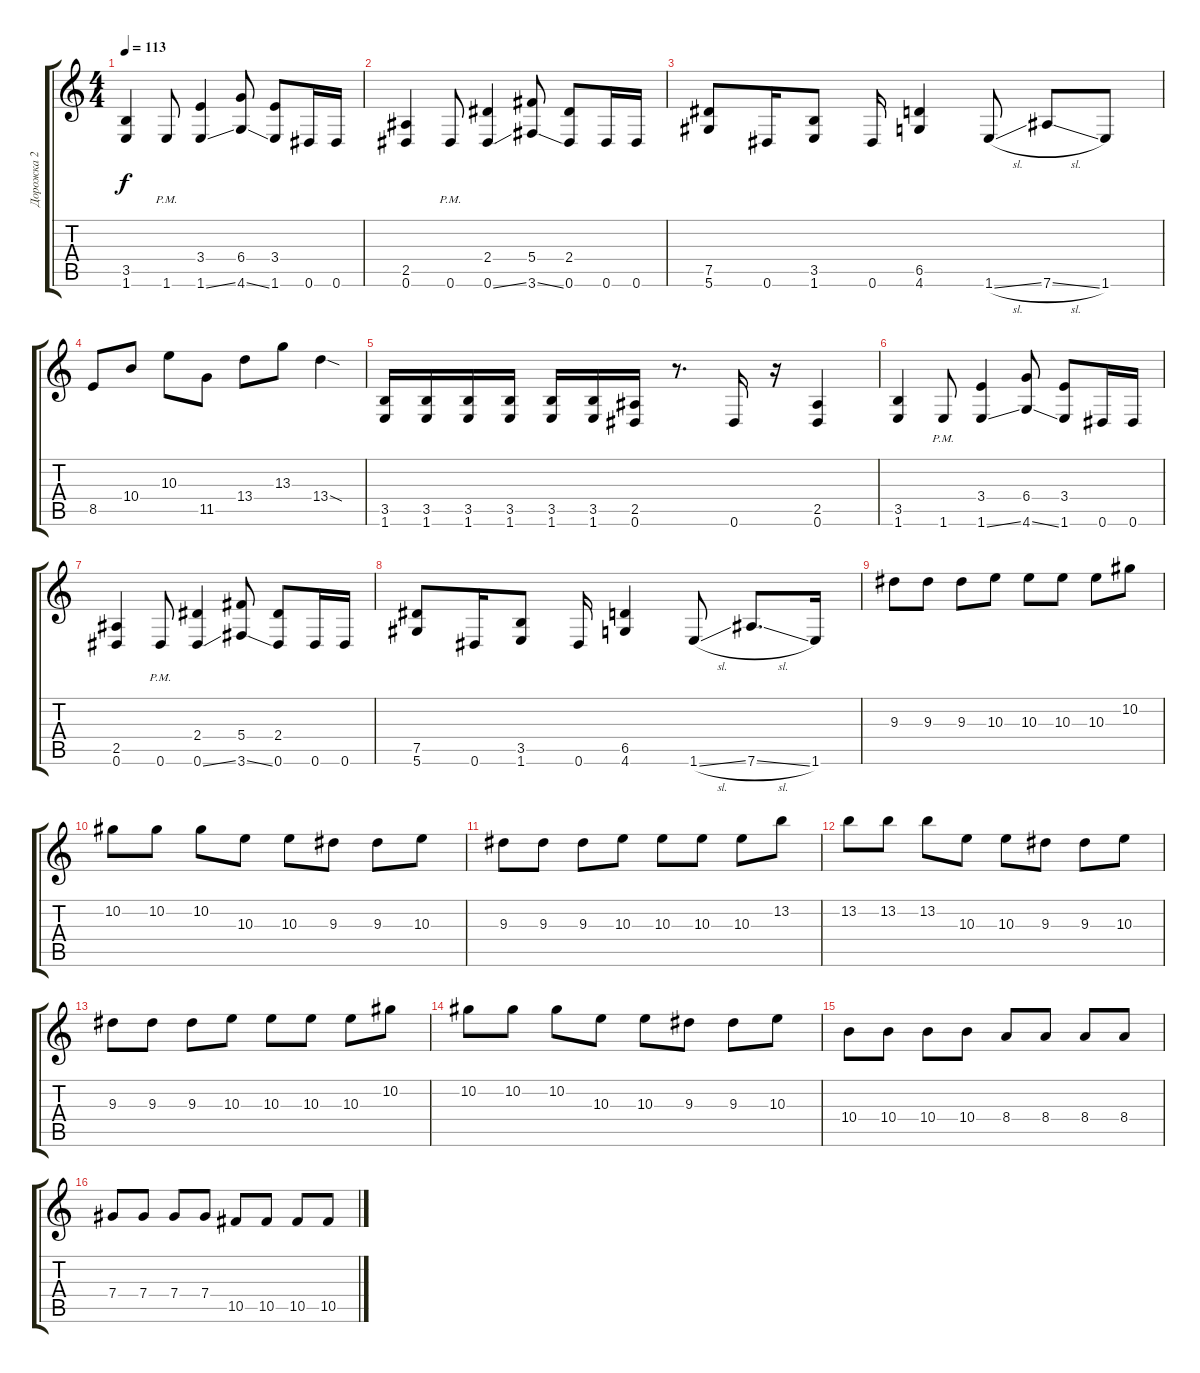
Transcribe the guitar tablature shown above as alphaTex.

\track ("Дорожка 2" "Дорожка 2") {instrument overdrivenguitar}
\staff {score tabs}
\tuning (Eb4 Bb3 Gb3 Db3 Ab2 Eb2) {hide}
\ts (4 4)
\tempo 113
\clef g2
\ks c
(3.5 1.6).4{dy f} 1.6{pm}.8 (3.4 1.6{ss}).4 (6.4 4.6{ss}).8 (3.4 1.6).8 0.6.16 0.6.16 |
(2.5 0.6).4 0.6{pm}.8 (2.4 0.6{ss}).4 (5.4 3.6{ss}).8 (2.4 0.6).8 0.6.16 0.6.16 |
(7.5 5.6).8 0.6.16 (3.5 1.6).8 0.6.16 (6.5 4.6).4 1.6{sl}.8 7.6{sl}.8 1.6.8 |
8.5.8 10.4.8 10.3.8 11.5.8 13.4.8 13.3.8 13.4{sod}.4 |
(3.5 1.6).16 (3.5 1.6).16 (3.5 1.6).16 (3.5 1.6).16 (3.5 1.6).16 (3.5 1.6).16 (2.5 0.6).16 r.8{d} 0.6.16 r.16 (2.5 0.6).4 |
(3.5 1.6).4 1.6{pm}.8 (3.4 1.6{ss}).4 (6.4 4.6{ss}).8 (3.4 1.6).8 0.6.16 0.6.16 |
(2.5 0.6).4 0.6{pm}.8 (2.4 0.6{ss}).4 (5.4 3.6{ss}).8 (2.4 0.6).8 0.6.16 0.6.16 |
(7.5 5.6).8 0.6.16 (3.5 1.6).8 0.6.16 (6.5 4.6).4 1.6{sl}.8 7.6{sl}.8{d} 1.6.16 |
9.3.8 9.3.8 9.3.8 10.3.8 10.3.8 10.3.8 10.3.8 10.2.8 |
10.2.8 10.2.8 10.2.8 10.3.8 10.3.8 9.3.8 9.3.8 10.3.8 |
9.3.8 9.3.8 9.3.8 10.3.8 10.3.8 10.3.8 10.3.8 13.2.8 |
13.2.8 13.2.8 13.2.8 10.3.8 10.3.8 9.3.8 9.3.8 10.3.8 |
9.3.8 9.3.8 9.3.8 10.3.8 10.3.8 10.3.8 10.3.8 10.2.8 |
10.2.8 10.2.8 10.2.8 10.3.8 10.3.8 9.3.8 9.3.8 10.3.8 |
10.4.8 10.4.8 10.4.8 10.4.8 8.4.8 8.4.8 8.4.8 8.4.8 |
7.4.8 7.4.8 7.4.8 7.4.8 10.5.8 10.5.8 10.5.8 10.5.8
